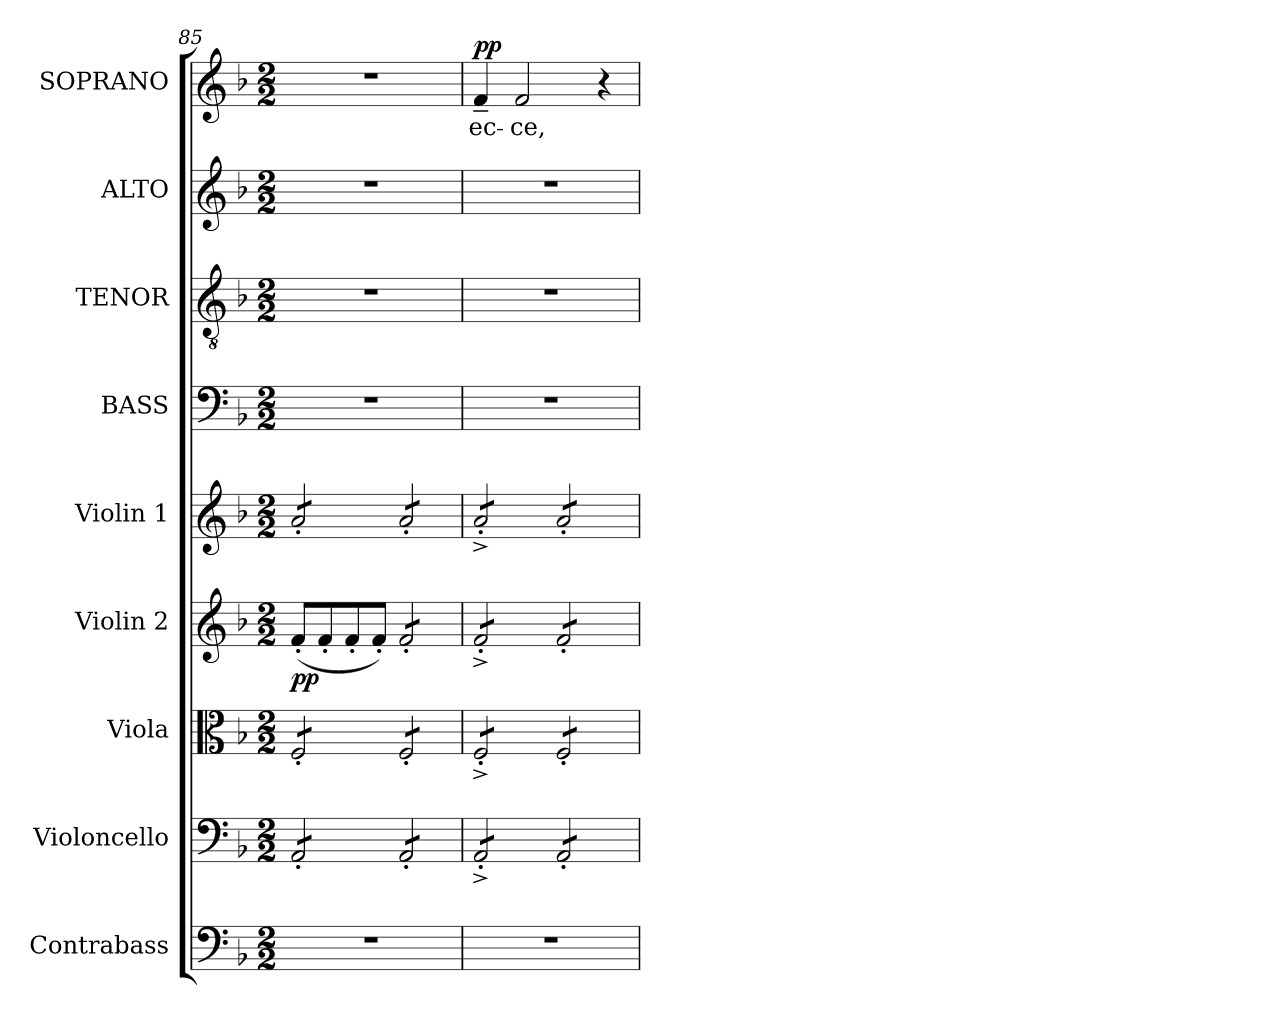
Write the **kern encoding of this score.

**kern	**kern	**kern	**kern	**dynam	**kern	**kern	**kern	**kern	**kern	**text	**dynam
*part9	*part8	*part7	*part6	*part6	*part5	*part4	*part3	*part2	*part1	*part1	*part1
*staff9	*staff8	*staff7	*staff6	*staff6	*staff5	*staff4	*staff3	*staff2	*staff1	*staff1	*staff1
*I"Contrabass	*I"Violoncello	*I"Viola	*I"Violin 2	*	*I"Violin 1	*I"BASS	*I"TENOR	*I"ALTO	*I"SOPRANO	*	*
*I'Cb.	*I'Vc.	*I'Vla.	*I'Vln. 2	*	*I'Vln. 1	*I'B.	*I'T.	*I'A.	*I'S.	*	*
*clefF4	*clefF4	*clefC3	*clefG2	*	*clefG2	*clefF4	*clefGv2	*clefG2	*clefG2	*	*
*ITrd7c12	*	*	*	*	*	*	*ITrd7c12	*	*	*	*
*k[b-]	*k[b-]	*k[b-]	*k[b-]	*	*k[b-]	*k[b-]	*k[b-]	*k[b-]	*k[b-]	*	*
*F:	*F:	*F:	*F:	*	*F:	*F:	*F:	*F:	*F:	*	*
*M2/2	*M2/2	*M2/2	*M2/2	*	*M2/2	*M2/2	*M2/2	*M2/2	*M2/2	*	*
=85	=85	=85	=85	=85	=85	=85	=85	=85	=85	=85	=85
!	!	!	!	!	!LO:TX:a:t=sim.	!	!	!	!	!	!
!	!	!LO:TX:a:t=sim.	!	!	!	!	!	!	!	!	!
!	!LO:TX:a:t=sim.	!	!	!	!	!	!	!	!	!	!
*	*tremolo	*	*	*	*	*	*	*	*	*	*
*	*	*tremolo	*	*	*	*	*	*	*	*	*
*	*	*	*	*	*tremolo	*	*	*	*	*	*
1r	8AA'i/L	8F'i/L	(8f'i/L	pp	8a'i/L	1r	1r	1r	1r	.	.
.	8AA'i/	8F'i/	8f'i/	.	8a'i/	.	.	.	.	.	.
.	8AA'i/	8F'i/	8f'i/	.	8a'i/	.	.	.	.	.	.
.	8AA'i/J	8F'i/J	8f'i/J)	.	8a'i/J	.	.	.	.	.	.
!	!	!	!LO:TX:a:t=sim.	!	!	!	!	!	!	!	!
*	*	*	*tremolo	*	*	*	*	*	*	*	*
.	8AA'i/L	8F'i/L	8f'i/L	.	8a'i/L	.	.	.	.	.	.
.	8AA'i/	8F'i/	8f'i/	.	8a'i/	.	.	.	.	.	.
.	8AA'i/	8F'i/	8f'i/	.	8a'i/	.	.	.	.	.	.
.	8AA'i/J	8F'i/J	8f'i/J	.	8a'i/J	.	.	.	.	.	.
!!LO:PB:g=z
=86	=86	=86	=86	=86	=86	=86	=86	=86	=86	=86	=86
!	!	!	!	!	!	!	!	!	!	!LO:LY:b:color=#000000	!
1r	8AA'^i/L	8F'^i/L	8f'^i/L	.	8a'^i/L	1r	1r	1r	4f~i/	ec-	pp
.	8AA'^i/	8F'^i/	8f'^i/	.	8a'^i/	.	.	.	.	.	.
!	!	!	!	!	!	!	!	!	!	!LO:LY:b:color=#000000	!
.	8AA'^i/	8F'^i/	8f'^i/	.	8a'^i/	.	.	.	2fi/	-ce,	.
.	8AA'^i/J	8F'^i/J	8f'^i/J	.	8a'^i/J	.	.	.	.	.	.
.	8AA'i/L	8F'i/L	8f'i/L	.	8a'i/L	.	.	.	.	.	.
.	8AA'i/	8F'i/	8f'i/	.	8a'i/	.	.	.	.	.	.
.	8AA'i/	8F'i/	8f'i/	.	8a'i/	.	.	.	4r	.	.
.	8AA'i/J	8F'i/J	8f'i/J	.	8a'i/J	.	.	.	.	.	.
*	*	*	*	*	*Xtremolo	*	*	*	*	*	*
*	*	*	*Xtremolo	*	*	*	*	*	*	*	*
*	*	*Xtremolo	*	*	*	*	*	*	*	*	*
*	*Xtremolo	*	*	*	*	*	*	*	*	*	*
=	=	=	=	=	=	=	=	=	=	=	=
*-	*-	*-	*-	*-	*-	*-	*-	*-	*-	*-	*-
